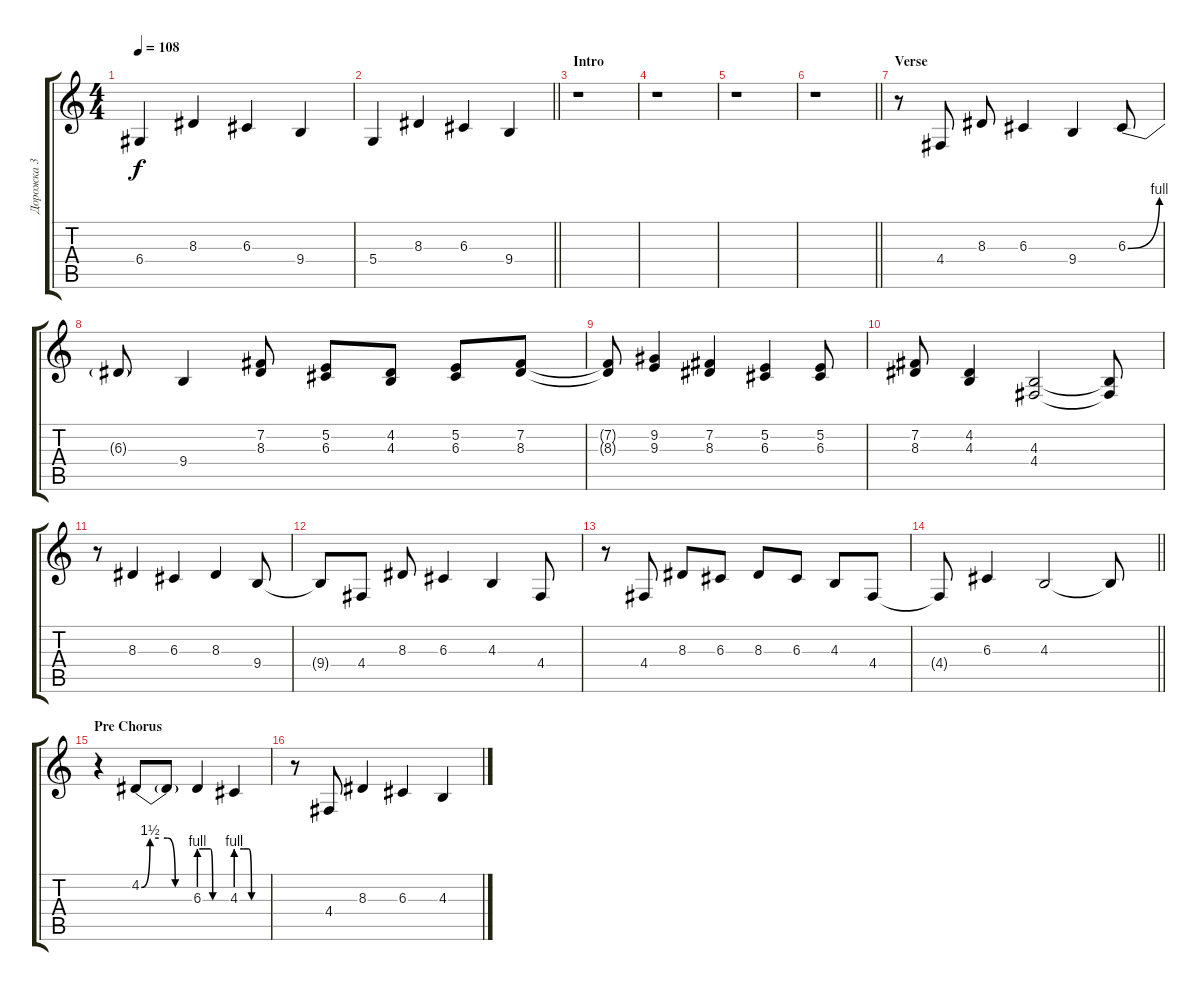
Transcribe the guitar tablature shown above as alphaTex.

\track ("Дорожка 3" "Дорожка 3") {instrument altosax}
\staff {score tabs}
\tuning (E4 B3 G3 D3 A2 E2) {hide}
\ts (4 4)
\tempo 108
\clef g2
\ks c
6.4.4{dy f} 8.3.4 6.3.4 9.4.4 |
\barLineRight lightlight
5.4.4 8.3.4 6.3.4 9.4.4 |
\section ("" "Intro")
r.1 |
r.1 |
r.1 |
\barLineRight lightlight
r.1 |
\section ("" "Verse")
r.8 4.4.8 8.3.8 6.3.4 9.4.4 6.3{be (bend 0 0 60 4)}.8 |
6.3{t}.8 9.4.4 (7.2 8.3).8 (5.2 6.3).8 (4.2 4.3).8 (5.2 6.3).8 (7.2 8.3).8 |
(7.2{t} 8.3{t}).8 (9.2 9.3).4 (7.2 8.3).4 (5.2 6.3).4 (5.2 6.3).8 |
(7.2 8.3).8 (4.2 4.3).4 (4.3 4.4).2 (4.3{t} 4.4{t}).8 |
r.8 8.3.4 6.3.4 8.3.4 9.4.8 |
9.4{t}.8 4.4.8 8.3.8 6.3.4 4.3.4 4.4.8 |
r.8 4.4.8 8.3.8 6.3.8 8.3.8 6.3.8 4.3.8 4.4.8 |
\barLineRight lightlight
4.4{t}.8 6.3.4 4.3.2 4.3{t}.8 |
\section ("" "Pre Chorus")
r.4 4.2{be (custom 0 0 10 6 20 6 30 6 39 0 60 0)}.8 4.2{t}.8 6.3{be (custom 0 4 15 4 25 4 30 0 60 0)}.4 4.3{be (custom 0 4 15 4 25 4 30 0 60 0)}.4 |
r.8 4.4.8 8.3.4 6.3.4 4.3.4
